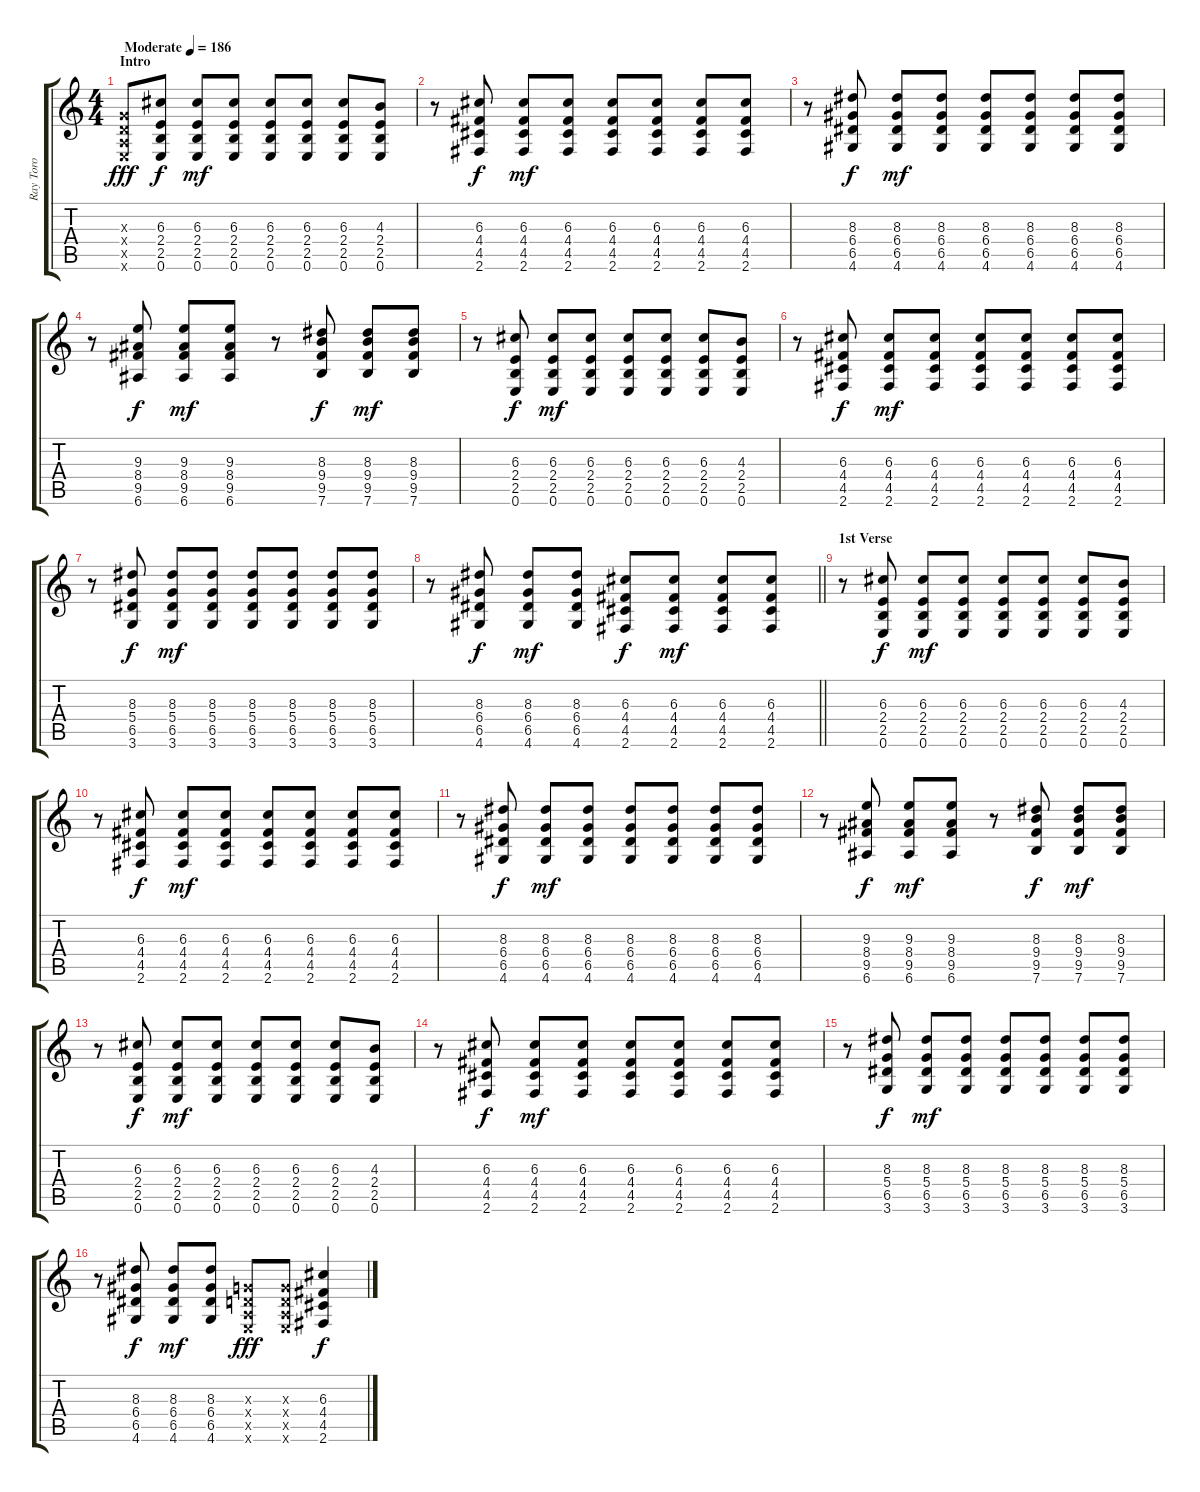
\track ("Ray Toro" "Ray Toro") {instrument distortionguitar}
\staff {score tabs}
\tuning (E4 B3 G3 D3 A2 E2) {hide}
\ts (4 4)
\section ("" "Intro")
\tempo (186 "Moderate")
\clef g2
\ks c
(0.3{x} 0.4{x} 0.5{x} 0.6{x}).8{dy fff volume 16 instrument distortionguitar} (6.3 2.4 2.5 0.6).8{dy f volume 12} (6.3 2.4 2.5 0.6).8{dy mf} (6.3 2.4 2.5 0.6).8 (6.3 2.4 2.5 0.6).8 (6.3 2.4 2.5 0.6).8 (6.3 2.4 2.5 0.6).8 (4.3 2.4 2.5 0.6).8 |
r.8 (6.3 4.4 4.5 2.6).8{dy f} (6.3 4.4 4.5 2.6).8{dy mf} (6.3 4.4 4.5 2.6).8 (6.3 4.4 4.5 2.6).8 (6.3 4.4 4.5 2.6).8 (6.3 4.4 4.5 2.6).8 (6.3 4.4 4.5 2.6).8 |
r.8 (8.3 6.4 6.5 4.6).8{dy f} (8.3 6.4 6.5 4.6).8{dy mf} (8.3 6.4 6.5 4.6).8 (8.3 6.4 6.5 4.6).8 (8.3 6.4 6.5 4.6).8 (8.3 6.4 6.5 4.6).8 (8.3 6.4 6.5 4.6).8 |
r.8 (9.3 8.4 9.5 6.6).8{dy f} (9.3 8.4 9.5 6.6).8{dy mf} (9.3 8.4 9.5 6.6).8 r.8 (8.3 9.4 9.5 7.6).8{dy f} (8.3 9.4 9.5 7.6).8{dy mf} (8.3 9.4 9.5 7.6).8 |
r.8 (6.3 2.4 2.5 0.6).8{dy f} (6.3 2.4 2.5 0.6).8{dy mf} (6.3 2.4 2.5 0.6).8 (6.3 2.4 2.5 0.6).8 (6.3 2.4 2.5 0.6).8 (6.3 2.4 2.5 0.6).8 (4.3 2.4 2.5 0.6).8 |
r.8 (6.3 4.4 4.5 2.6).8{dy f} (6.3 4.4 4.5 2.6).8{dy mf} (6.3 4.4 4.5 2.6).8 (6.3 4.4 4.5 2.6).8 (6.3 4.4 4.5 2.6).8 (6.3 4.4 4.5 2.6).8 (6.3 4.4 4.5 2.6).8 |
r.8 (8.3 5.4 6.5 3.6).8{dy f} (8.3 5.4 6.5 3.6).8{dy mf} (8.3 5.4 6.5 3.6).8 (8.3 5.4 6.5 3.6).8 (8.3 5.4 6.5 3.6).8 (8.3 5.4 6.5 3.6).8 (8.3 5.4 6.5 3.6).8 |
\barLineRight lightlight
r.8 (8.3 6.4 6.5 4.6).8{dy f} (8.3 6.4 6.5 4.6).8{dy mf} (8.3 6.4 6.5 4.6).8 (6.3 4.4 4.5 2.6).8{dy f} (6.3 4.4 4.5 2.6).8{dy mf} (6.3 4.4 4.5 2.6).8 (6.3 4.4 4.5 2.6).8 |
\section ("" "1st Verse")
r.8 (6.3 2.4 2.5 0.6).8{dy f} (6.3 2.4 2.5 0.6).8{dy mf} (6.3 2.4 2.5 0.6).8 (6.3 2.4 2.5 0.6).8 (6.3 2.4 2.5 0.6).8 (6.3 2.4 2.5 0.6).8 (4.3 2.4 2.5 0.6).8 |
r.8 (6.3 4.4 4.5 2.6).8{dy f} (6.3 4.4 4.5 2.6).8{dy mf} (6.3 4.4 4.5 2.6).8 (6.3 4.4 4.5 2.6).8 (6.3 4.4 4.5 2.6).8 (6.3 4.4 4.5 2.6).8 (6.3 4.4 4.5 2.6).8 |
r.8 (8.3 6.4 6.5 4.6).8{dy f} (8.3 6.4 6.5 4.6).8{dy mf} (8.3 6.4 6.5 4.6).8 (8.3 6.4 6.5 4.6).8 (8.3 6.4 6.5 4.6).8 (8.3 6.4 6.5 4.6).8 (8.3 6.4 6.5 4.6).8 |
r.8 (9.3 8.4 9.5 6.6).8{dy f} (9.3 8.4 9.5 6.6).8{dy mf} (9.3 8.4 9.5 6.6).8 r.8 (8.3 9.4 9.5 7.6).8{dy f} (8.3 9.4 9.5 7.6).8{dy mf} (8.3 9.4 9.5 7.6).8 |
r.8 (6.3 2.4 2.5 0.6).8{dy f} (6.3 2.4 2.5 0.6).8{dy mf} (6.3 2.4 2.5 0.6).8 (6.3 2.4 2.5 0.6).8 (6.3 2.4 2.5 0.6).8 (6.3 2.4 2.5 0.6).8 (4.3 2.4 2.5 0.6).8 |
r.8 (6.3 4.4 4.5 2.6).8{dy f} (6.3 4.4 4.5 2.6).8{dy mf} (6.3 4.4 4.5 2.6).8 (6.3 4.4 4.5 2.6).8 (6.3 4.4 4.5 2.6).8 (6.3 4.4 4.5 2.6).8 (6.3 4.4 4.5 2.6).8 |
r.8 (8.3 5.4 6.5 3.6).8{dy f} (8.3 5.4 6.5 3.6).8{dy mf} (8.3 5.4 6.5 3.6).8 (8.3 5.4 6.5 3.6).8 (8.3 5.4 6.5 3.6).8 (8.3 5.4 6.5 3.6).8 (8.3 5.4 6.5 3.6).8 |
r.8 (8.3 6.4 6.5 4.6).8{dy f} (8.3 6.4 6.5 4.6).8{dy mf} (8.3 6.4 6.5 4.6).8 (0.3{x} 0.4{x} 0.5{x} 0.6{x}).8{dy fff} (0.3{x} 0.4{x} 0.5{x} 0.6{x}).8 (6.3 4.4 4.5 2.6).4{dy f}
